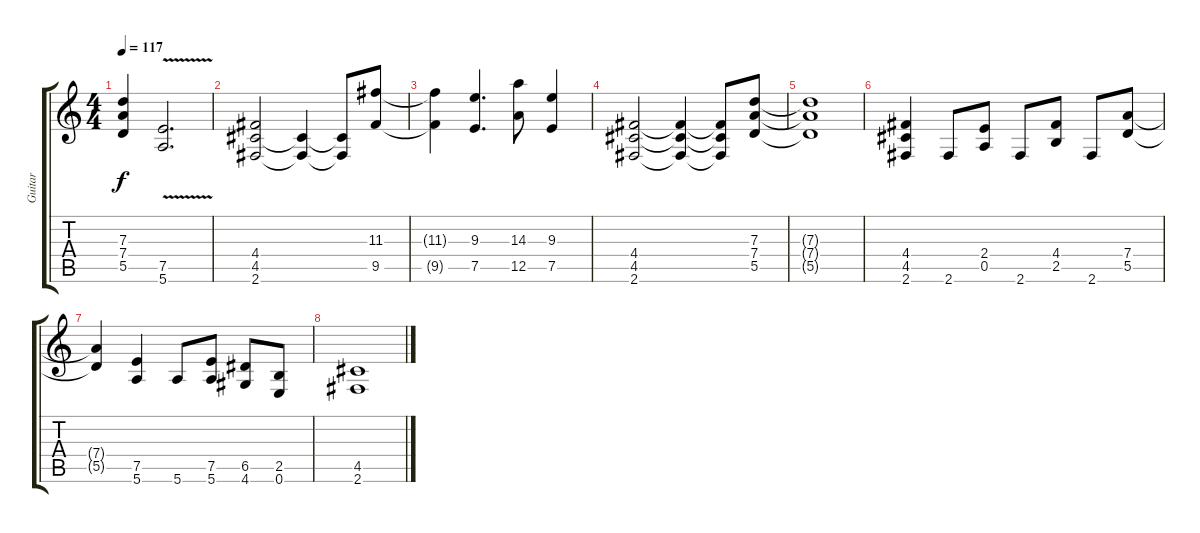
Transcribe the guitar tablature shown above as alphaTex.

\track ("Guitar" "Guitar") {instrument distortionguitar}
\staff {score tabs}
\tuning (E4 B3 G3 D3 A2 E2) {hide}
\ts (4 4)
\tempo 117
\clef g2
\ks c
(7.3{t} 7.4{t} 5.5{t}).4{dy f} (7.5{v} 5.6).2{d} |
(4.4 4.5 2.6).2 (4.5{t} 2.6{t}).4 (4.5{t} 2.6{t}).8 (11.3 9.5).8 |
(11.3{t} 9.5{t}).4 (9.3 7.5).4{d} (14.3 12.5).8 (9.3 7.5).4 |
(4.4 4.5 2.6).2 (4.4{t} 4.5{t} 2.6{t}).4 (4.4{t} 4.5{t} 2.6{t}).8 (7.3 7.4 5.5).8 |
(7.3{t} 7.4{t} 5.5{t}).1 |
(4.4 4.5 2.6).4 2.6.8 (2.4 0.5).8 2.6.8 (4.4 2.5).8 2.6.8 (7.4 5.5).8 |
(7.4{t} 5.5{t}).4 (7.5 5.6).4 5.6.8 (7.5 5.6).8 (6.5 4.6).8 (2.5 0.6).8 |
(4.5 2.6).1
